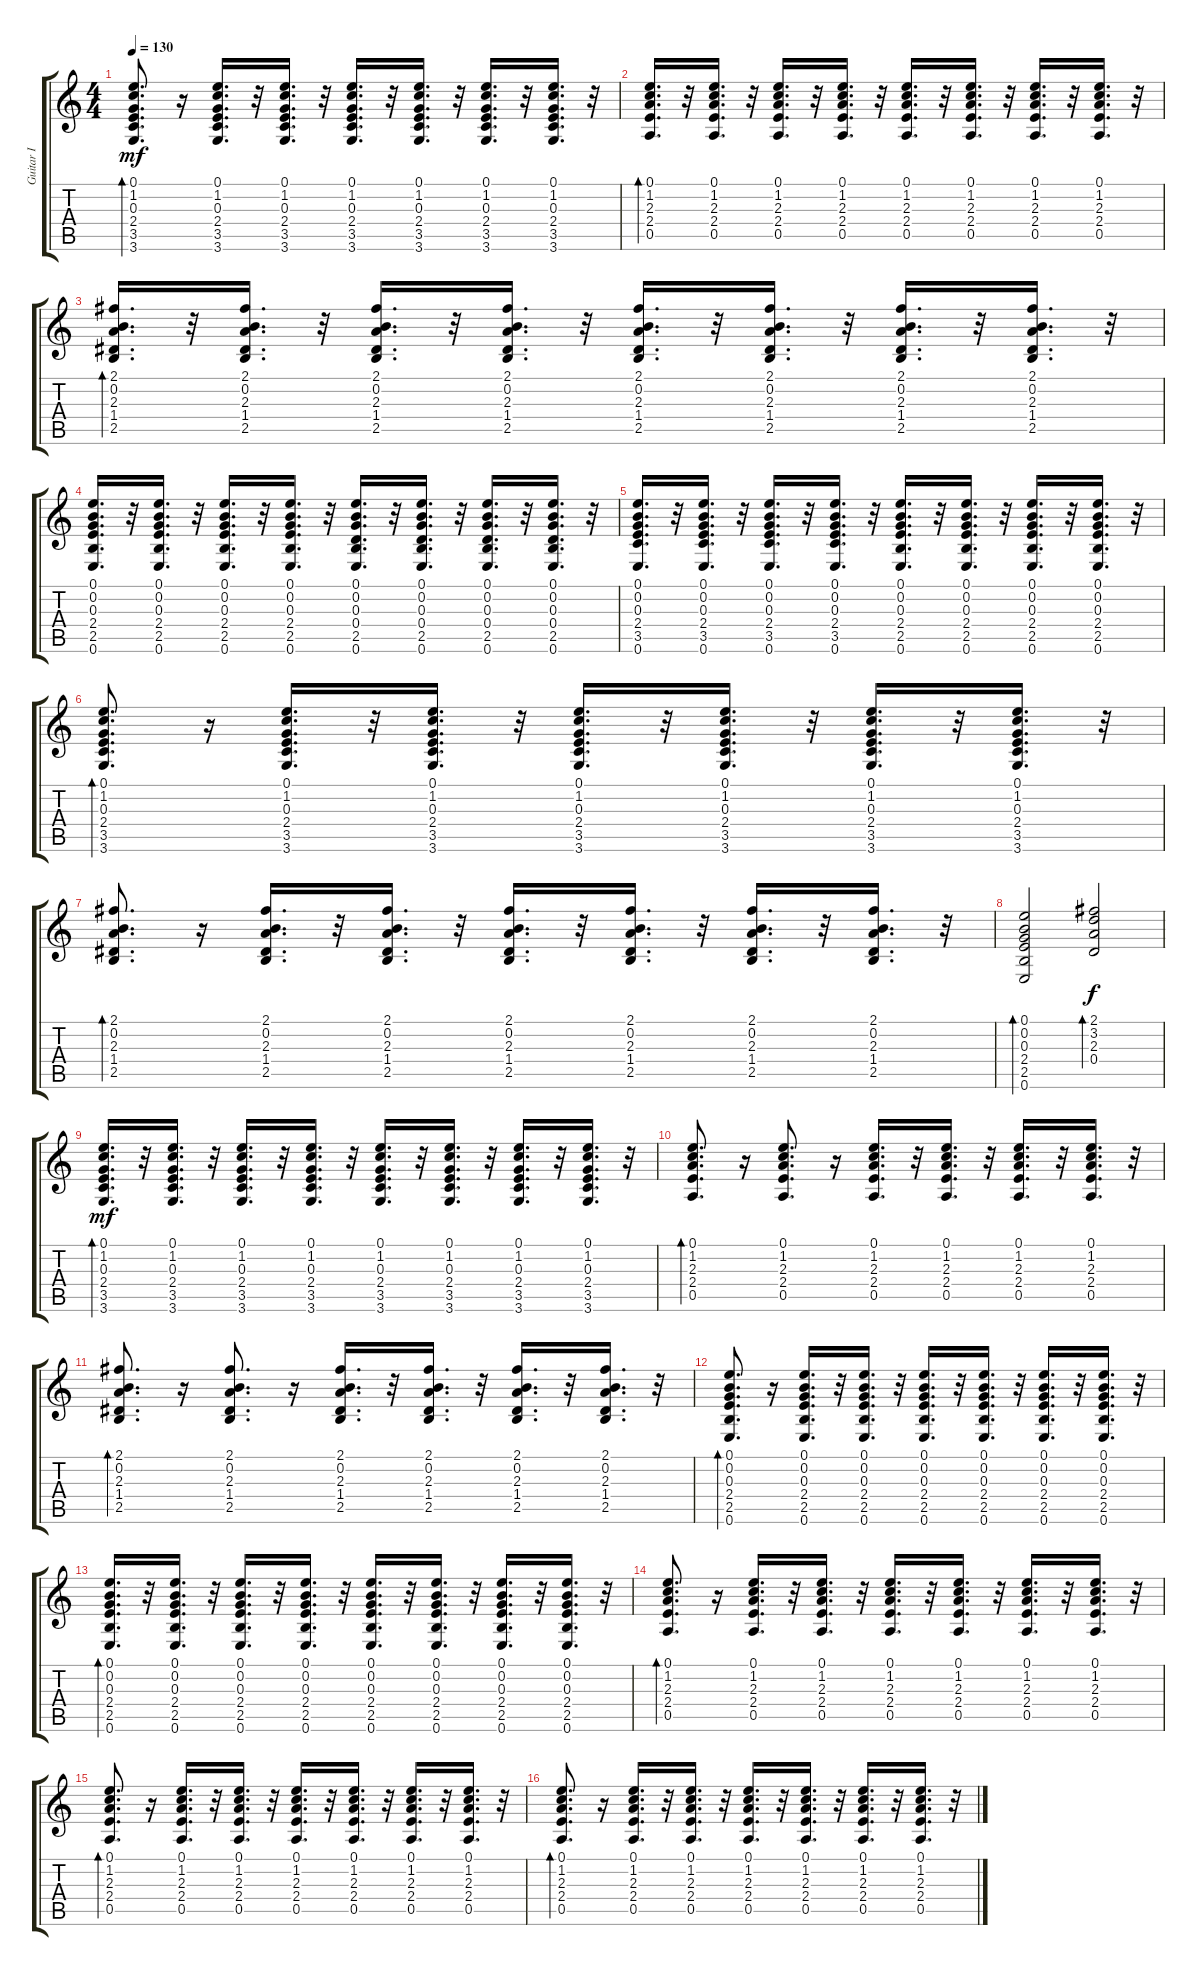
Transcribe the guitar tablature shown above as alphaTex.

\track ("Guitar I" "Guitar I") {instrument acousticguitarsteel}
\staff {score tabs}
\tuning (E4 B3 G3 D3 A2 E2) {hide}
\ts (4 4)
\tempo 130
\clef g2
\ks c
(0.1 1.2 0.3 2.4 3.5 3.6).8{d bd 60 dy mf} r.16 (0.1 1.2 0.3 2.4 3.5 3.6).16{d} r.32 (0.1 1.2 0.3 2.4 3.5 3.6).16{d} r.32 (0.1 1.2 0.3 2.4 3.5 3.6).16{d} r.32 (0.1 1.2 0.3 2.4 3.5 3.6).16{d} r.32 (0.1 1.2 0.3 2.4 3.5 3.6).16{d} r.32 (0.1 1.2 0.3 2.4 3.5 3.6).16{d} r.32 |
(0.1 1.2 2.3 2.4 0.5).16{d bd 60} r.32 (0.1 1.2 2.3 2.4 0.5).16{d} r.32 (0.1 1.2 2.3 2.4 0.5).16{d} r.32 (0.1 1.2 2.3 2.4 0.5).16{d} r.32 (0.1 1.2 2.3 2.4 0.5).16{d} r.32 (0.1 1.2 2.3 2.4 0.5).16{d} r.32 (0.1 1.2 2.3 2.4 0.5).16{d} r.32 (0.1 1.2 2.3 2.4 0.5).16{d} r.32 |
(2.1 0.2 2.3 1.4 2.5).16{d bd 60} r.32 (2.1 0.2 2.3 1.4 2.5).16{d} r.32 (2.1 0.2 2.3 1.4 2.5).16{d} r.32 (2.1 0.2 2.3 1.4 2.5).16{d} r.32 (2.1 0.2 2.3 1.4 2.5).16{d} r.32 (2.1 0.2 2.3 1.4 2.5).16{d} r.32 (2.1 0.2 2.3 1.4 2.5).16{d} r.32 (2.1 0.2 2.3 1.4 2.5).16{d} r.32 |
(0.1 0.2 0.3 2.4 2.5 0.6).16{d} r.32 (0.1 0.2 0.3 2.4 2.5 0.6).16{d} r.32 (0.1 0.2 0.3 2.4 2.5 0.6).16{d} r.32 (0.1 0.2 0.3 2.4 2.5 0.6).16{d} r.32 (0.1 0.2 0.3 0.4 2.5 0.6).16{d} r.32 (0.1 0.2 0.3 0.4 2.5 0.6).16{d} r.32 (0.1 0.2 0.3 0.4 2.5 0.6).16{d} r.32 (0.1 0.2 0.3 0.4 2.5 0.6).16{d} r.32 |
(0.1 0.2 0.3 2.4 3.5 0.6).16{d} r.32 (0.1 0.2 0.3 2.4 3.5 0.6).16{d} r.32 (0.1 0.2 0.3 2.4 3.5 0.6).16{d} r.32 (0.1 0.2 0.3 2.4 3.5 0.6).16{d} r.32 (0.1 0.2 0.3 2.4 2.5 0.6).16{d} r.32 (0.1 0.2 0.3 2.4 2.5 0.6).16{d} r.32 (0.1 0.2 0.3 2.4 2.5 0.6).16{d} r.32 (0.1 0.2 0.3 2.4 2.5 0.6).16{d} r.32 |
(0.1 1.2 0.3 2.4 3.5 3.6).8{d bd 60} r.16 (0.1 1.2 0.3 2.4 3.5 3.6).16{d} r.32 (0.1 1.2 0.3 2.4 3.5 3.6).16{d} r.32 (0.1 1.2 0.3 2.4 3.5 3.6).16{d} r.32 (0.1 1.2 0.3 2.4 3.5 3.6).16{d} r.32 (0.1 1.2 0.3 2.4 3.5 3.6).16{d} r.32 (0.1 1.2 0.3 2.4 3.5 3.6).16{d} r.32 |
(2.1 0.2 2.3 1.4 2.5).8{d bd 60} r.16 (2.1 0.2 2.3 1.4 2.5).16{d} r.32 (2.1 0.2 2.3 1.4 2.5).16{d} r.32 (2.1 0.2 2.3 1.4 2.5).16{d} r.32 (2.1 0.2 2.3 1.4 2.5).16{d} r.32 (2.1 0.2 2.3 1.4 2.5).16{d} r.32 (2.1 0.2 2.3 1.4 2.5).16{d} r.32 |
(0.1 0.2 0.3 2.4 2.5 0.6).2{bd 60} (2.1 3.2 2.3 0.4).2{bd 60 dy f} |
(0.1 1.2 0.3 2.4 3.5 3.6).16{d bd 60 dy mf} r.32 (0.1 1.2 0.3 2.4 3.5 3.6).16{d} r.32 (0.1 1.2 0.3 2.4 3.5 3.6).16{d} r.32 (0.1 1.2 0.3 2.4 3.5 3.6).16{d} r.32 (0.1 1.2 0.3 2.4 3.5 3.6).16{d} r.32 (0.1 1.2 0.3 2.4 3.5 3.6).16{d} r.32 (0.1 1.2 0.3 2.4 3.5 3.6).16{d} r.32 (0.1 1.2 0.3 2.4 3.5 3.6).16{d} r.32 |
(0.1 1.2 2.3 2.4 0.5).8{d bd 60} r.16 (0.1 1.2 2.3 2.4 0.5).8{d} r.16 (0.1 1.2 2.3 2.4 0.5).16{d} r.32 (0.1 1.2 2.3 2.4 0.5).16{d} r.32 (0.1 1.2 2.3 2.4 0.5).16{d} r.32 (0.1 1.2 2.3 2.4 0.5).16{d} r.32 |
(2.1 0.2 2.3 1.4 2.5).8{d bd 60} r.16 (2.1 0.2 2.3 1.4 2.5).8{d} r.16 (2.1 0.2 2.3 1.4 2.5).16{d} r.32 (2.1 0.2 2.3 1.4 2.5).16{d} r.32 (2.1 0.2 2.3 1.4 2.5).16{d} r.32 (2.1 0.2 2.3 1.4 2.5).16{d} r.32 |
(0.1 0.2 0.3 2.4 2.5 0.6).8{d bd 60} r.16 (0.1 0.2 0.3 2.4 2.5 0.6).16{d} r.32 (0.1 0.2 0.3 2.4 2.5 0.6).16{d} r.32 (0.1 0.2 0.3 2.4 2.5 0.6).16{d} r.32 (0.1 0.2 0.3 2.4 2.5 0.6).16{d} r.32 (0.1 0.2 0.3 2.4 2.5 0.6).16{d} r.32 (0.1 0.2 0.3 2.4 2.5 0.6).16{d} r.32 |
(0.1 0.2 0.3 2.4 2.5 0.6).16{d bd 60} r.32 (0.1 0.2 0.3 2.4 2.5 0.6).16{d} r.32 (0.1 0.2 0.3 2.4 2.5 0.6).16{d} r.32 (0.1 0.2 0.3 2.4 2.5 0.6).16{d} r.32 (0.1 0.2 0.3 2.4 2.5 0.6).16{d} r.32 (0.1 0.2 0.3 2.4 2.5 0.6).16{d} r.32 (0.1 0.2 0.3 2.4 2.5 0.6).16{d} r.32 (0.1 0.2 0.3 2.4 2.5 0.6).16{d} r.32 |
(0.1 1.2 2.3 2.4 0.5).8{d bd 60} r.16 (0.1 1.2 2.3 2.4 0.5).16{d} r.32 (0.1 1.2 2.3 2.4 0.5).16{d} r.32 (0.1 1.2 2.3 2.4 0.5).16{d} r.32 (0.1 1.2 2.3 2.4 0.5).16{d} r.32 (0.1 1.2 2.3 2.4 0.5).16{d} r.32 (0.1 1.2 2.3 2.4 0.5).16{d} r.32 |
(0.1 1.2 2.3 2.4 0.5).8{d bd 60} r.16 (0.1 1.2 2.3 2.4 0.5).16{d} r.32 (0.1 1.2 2.3 2.4 0.5).16{d} r.32 (0.1 1.2 2.3 2.4 0.5).16{d} r.32 (0.1 1.2 2.3 2.4 0.5).16{d} r.32 (0.1 1.2 2.3 2.4 0.5).16{d} r.32 (0.1 1.2 2.3 2.4 0.5).16{d} r.32 |
(0.1 1.2 2.3 2.4 0.5).8{d bd 60} r.16 (0.1 1.2 2.3 2.4 0.5).16{d} r.32 (0.1 1.2 2.3 2.4 0.5).16{d} r.32 (0.1 1.2 2.3 2.4 0.5).16{d} r.32 (0.1 1.2 2.3 2.4 0.5).16{d} r.32 (0.1 1.2 2.3 2.4 0.5).16{d} r.32 (0.1 1.2 2.3 2.4 0.5).16{d} r.32
